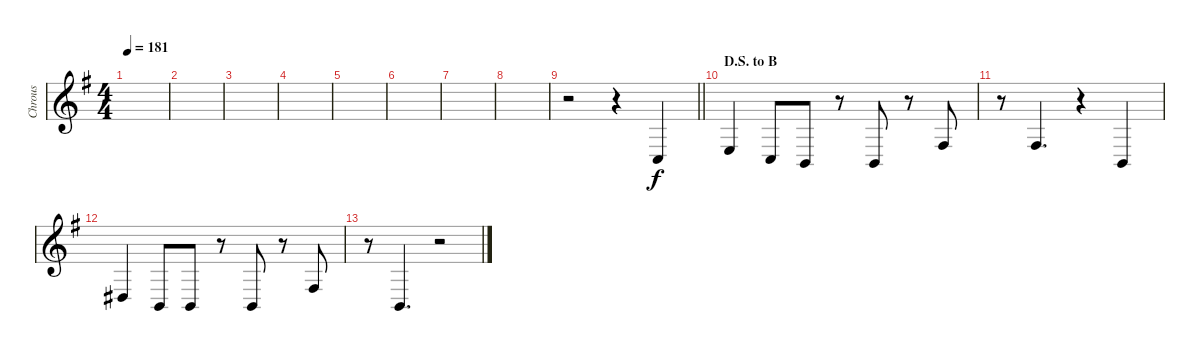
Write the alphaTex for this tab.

\track ("Chrous" "Chrous") {instrument cello}
\staff {score}
\tuning (E4 B3 G3 D3 A2 E2) {hide}
\ts (4 4)
\tempo 181
\clef g2
\ks g
|
|
|
|
|
|
|
|
\barLineRight lightlight
r.2 r.4 3.5.4 |
\section ("" "D.S. to B")
2.4.4 3.5.8 2.5.8 r.8 2.5.8 r.8 4.4.8 |
r.8 4.4.4{d} r.4 2.5.4 |
1.4.4 2.5.8 2.5.8 r.8 2.5.8 r.8 4.4.8 |
r.8 2.5.4{d} r.2
